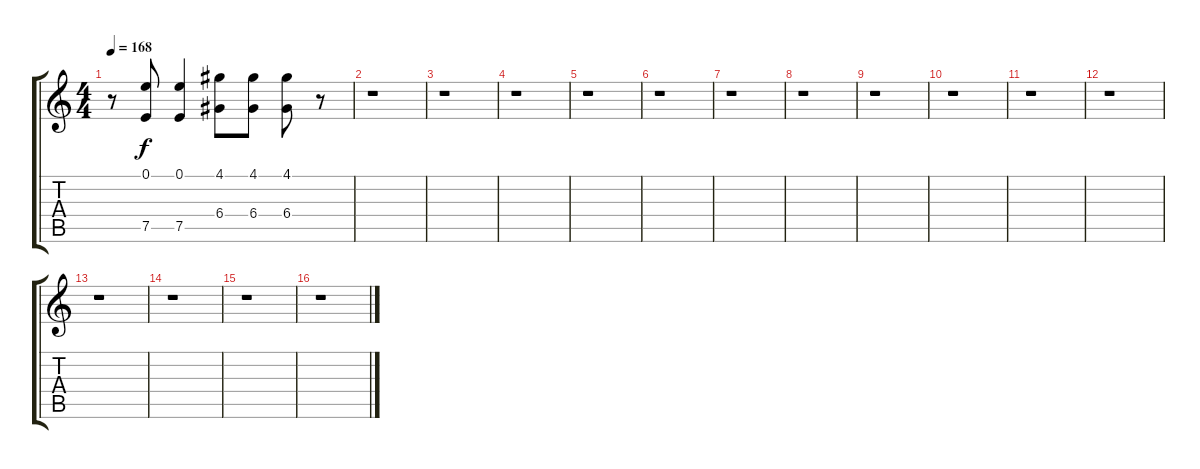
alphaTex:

\track "" {instrument overdrivenguitar}
\staff {score tabs}
\tuning (E4 B3 G3 D3 A2 E2) {hide}
\ts (4 4)
\tempo 168
\clef g2
\ks c
r.8{dy f} (0.1 7.5).8 (0.1 7.5).4 (4.1 6.4).8 (4.1 6.4).8 (4.1 6.4).8 r.8 |
r.1 |
r.1 |
r.1 |
r.1 |
r.1 |
r.1 |
r.1 |
r.1 |
r.1 |
r.1 |
r.1 |
r.1 |
r.1 |
r.1 |
r.1
